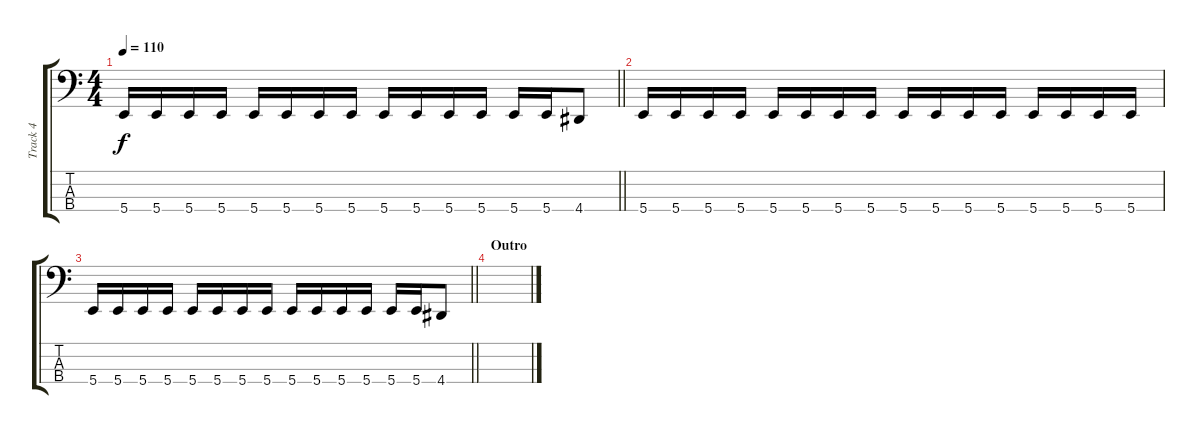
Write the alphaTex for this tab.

\track ("Track 4" "Track 4") {instrument electricbassfinger}
\staff {score tabs}
\tuning (E2 B1 Gb1 B0) {hide}
\ts (4 4)
\tempo 110
\clef f4
\barLineRight lightlight
\ks c
5.4.16{dy f} 5.4.16 5.4.16 5.4.16 5.4.16 5.4.16 5.4.16 5.4.16 5.4.16 5.4.16 5.4.16 5.4.16 5.4.16 5.4.16 4.4.8 |
5.4.16 5.4.16 5.4.16 5.4.16 5.4.16 5.4.16 5.4.16 5.4.16 5.4.16 5.4.16 5.4.16 5.4.16 5.4.16 5.4.16 5.4.16 5.4.16 |
\barLineRight lightlight
5.4.16 5.4.16 5.4.16 5.4.16 5.4.16 5.4.16 5.4.16 5.4.16 5.4.16 5.4.16 5.4.16 5.4.16 5.4.16 5.4.16 4.4.8 |
\section ("" "Outro")
